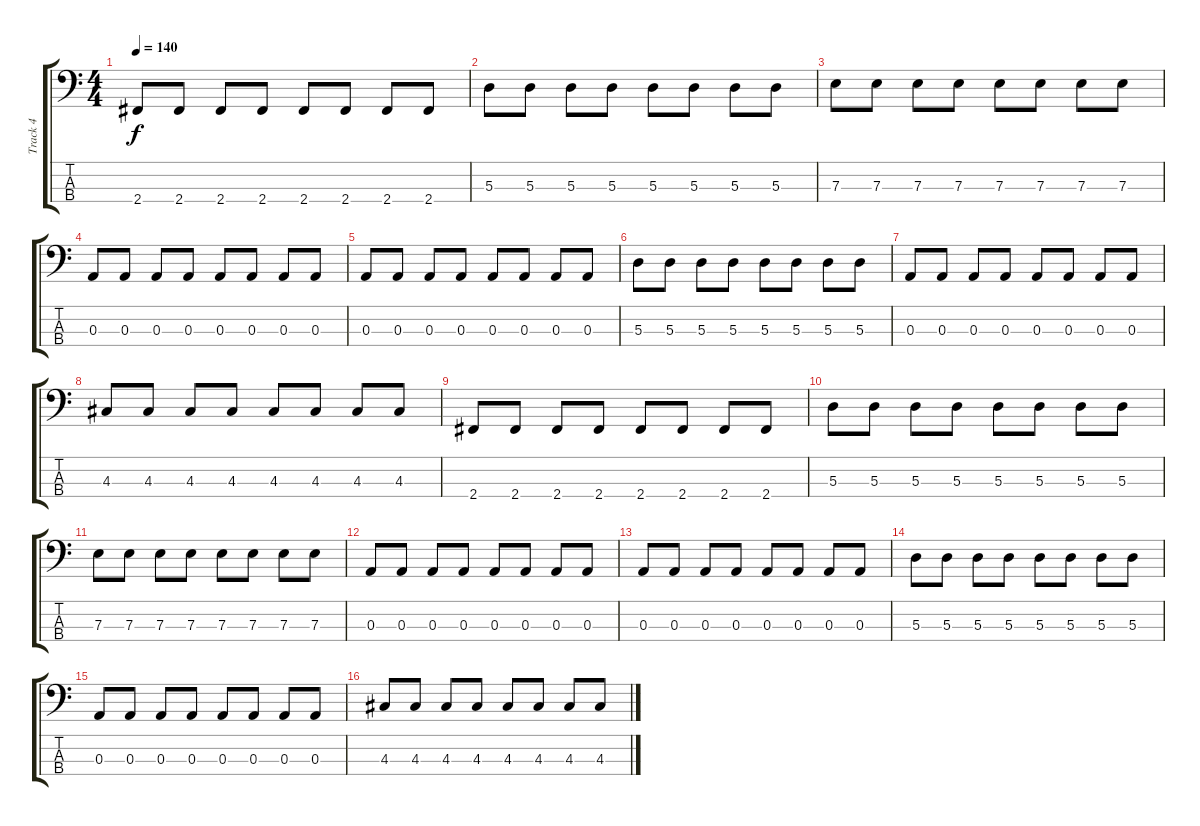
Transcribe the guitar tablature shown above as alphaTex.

\track ("Track 4" "Track 4") {instrument electricbassfinger}
\staff {score tabs}
\tuning (G2 D2 A1 E1) {hide}
\ts (4 4)
\tempo 140
\clef f4
\ks c
2.4.8{dy f} 2.4.8 2.4.8 2.4.8 2.4.8 2.4.8 2.4.8 2.4.8 |
5.3.8 5.3.8 5.3.8 5.3.8 5.3.8 5.3.8 5.3.8 5.3.8 |
7.3.8 7.3.8 7.3.8 7.3.8 7.3.8 7.3.8 7.3.8 7.3.8 |
0.3.8 0.3.8 0.3.8 0.3.8 0.3.8 0.3.8 0.3.8 0.3.8 |
0.3.8 0.3.8 0.3.8 0.3.8 0.3.8 0.3.8 0.3.8 0.3.8 |
5.3.8 5.3.8 5.3.8 5.3.8 5.3.8 5.3.8 5.3.8 5.3.8 |
0.3.8 0.3.8 0.3.8 0.3.8 0.3.8 0.3.8 0.3.8 0.3.8 |
4.3.8 4.3.8 4.3.8 4.3.8 4.3.8 4.3.8 4.3.8 4.3.8 |
2.4.8 2.4.8 2.4.8 2.4.8 2.4.8 2.4.8 2.4.8 2.4.8 |
5.3.8 5.3.8 5.3.8 5.3.8 5.3.8 5.3.8 5.3.8 5.3.8 |
7.3.8 7.3.8 7.3.8 7.3.8 7.3.8 7.3.8 7.3.8 7.3.8 |
0.3.8 0.3.8 0.3.8 0.3.8 0.3.8 0.3.8 0.3.8 0.3.8 |
0.3.8 0.3.8 0.3.8 0.3.8 0.3.8 0.3.8 0.3.8 0.3.8 |
5.3.8 5.3.8 5.3.8 5.3.8 5.3.8 5.3.8 5.3.8 5.3.8 |
0.3.8 0.3.8 0.3.8 0.3.8 0.3.8 0.3.8 0.3.8 0.3.8 |
4.3.8 4.3.8 4.3.8 4.3.8 4.3.8 4.3.8 4.3.8 4.3.8
